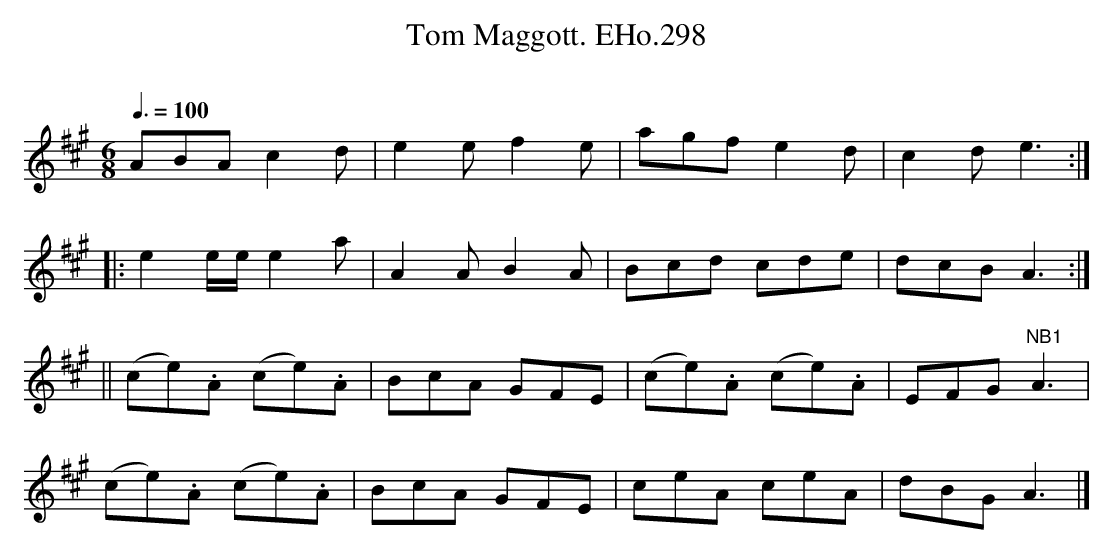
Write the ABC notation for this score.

X:1
T:Tom Maggott. EHo.298
M:6/8
L:1/8
Q:3/8=100
O:
K:A
ABA c2d | e2e f2e | agf e2d | c2d e3 :|
|: e2e/e/ e2a | A2A B2A | Bcd cde | dcB A3 :|
|| (ce).A (ce).A | BcA GFE | (ce).A (ce).A | EFG "NB1"A3 |
(ce).A (ce).A | BcA GFE | ceA ceA | dBG A3 |]
